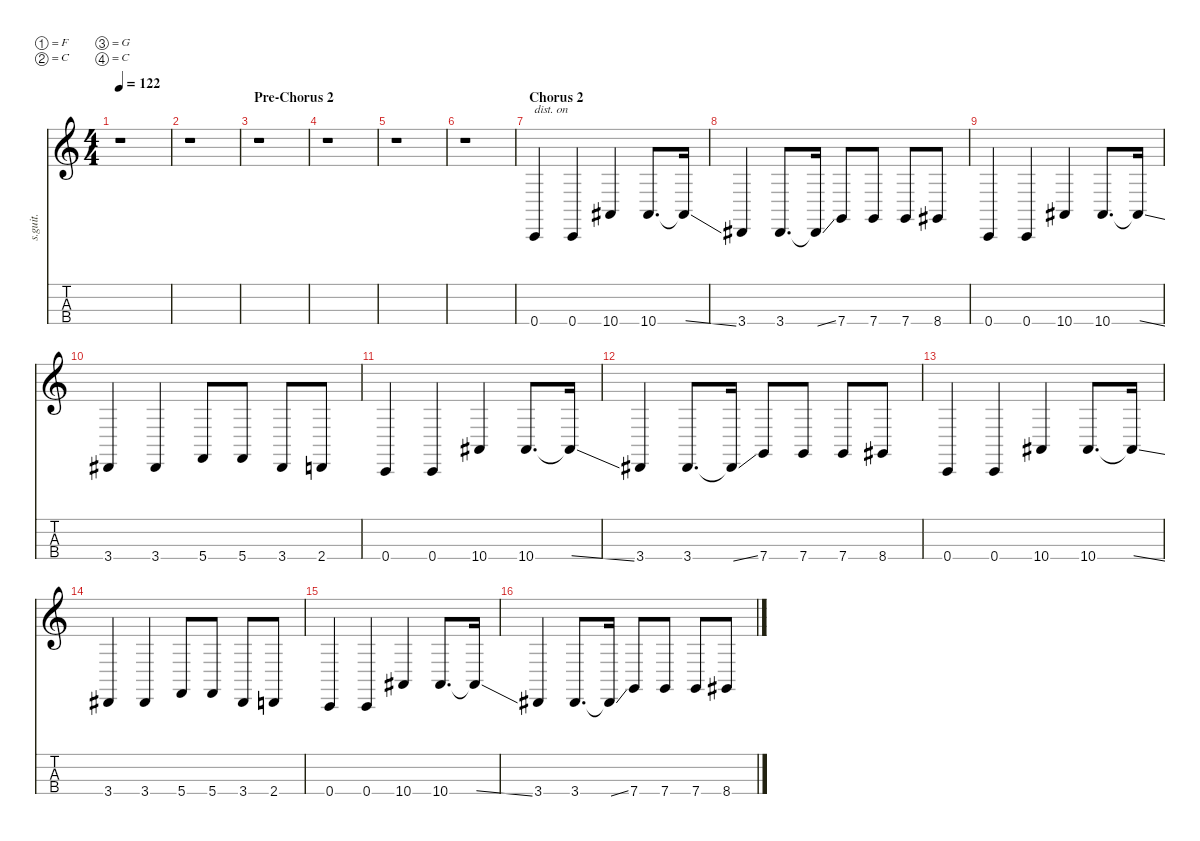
\defaultSystemsLayout 4
\hideDynamics
\bracketExtendMode nobrackets
\track ("Brad Walst" "s.guit.") {instrument lead5charang}
\staff {score tabs}
\tuning (F2 C2 G1 C1)
\displaytranspose 12
\ts (4 4)
\tempo 122
\clef g2
\ks c
r.1{dy f} |
r.1 |
\section ("" "Pre-Chorus 2")
r.1 |
r.1 |
r.1 |
r.1 |
\section ("" "Chorus 2")
0.4.4{txt "dist. on" lyrics (0 "") lyrics (1 "") lyrics (2 "") lyrics (3 "") lyrics (4 "")} 0.4.4{lyrics (0 "") lyrics (1 "") lyrics (2 "") lyrics (3 "") lyrics (4 "")} 10.4{acc #}.4{lyrics (0 "") lyrics (1 "") lyrics (2 "") lyrics (3 "") lyrics (4 "")} 10.4{acc #}.8{d lyrics (0 "") lyrics (1 "") lyrics (2 "") lyrics (3 "") lyrics (4 "")} 10.4{ss t acc #}.16{lyrics (0 "") lyrics (1 "") lyrics (2 "") lyrics (3 "") lyrics (4 "")} |
3.4{acc #}.4{lyrics (0 "") lyrics (1 "") lyrics (2 "") lyrics (3 "") lyrics (4 "")} 3.4{acc #}.8{d lyrics (0 "") lyrics (1 "") lyrics (2 "") lyrics (3 "") lyrics (4 "")} 3.4{ss t acc #}.16{lyrics (0 "") lyrics (1 "") lyrics (2 "") lyrics (3 "") lyrics (4 "")} 7.4.8{lyrics (0 "") lyrics (1 "") lyrics (2 "") lyrics (3 "") lyrics (4 "")} 7.4.8{lyrics (0 "") lyrics (1 "") lyrics (2 "") lyrics (3 "") lyrics (4 "")} 7.4.8{lyrics (0 "") lyrics (1 "") lyrics (2 "") lyrics (3 "") lyrics (4 "")} 8.4{acc #}.8{lyrics (0 "") lyrics (1 "") lyrics (2 "") lyrics (3 "") lyrics (4 "")} |
0.4.4{lyrics (0 "") lyrics (1 "") lyrics (2 "") lyrics (3 "") lyrics (4 "")} 0.4.4{lyrics (0 "") lyrics (1 "") lyrics (2 "") lyrics (3 "") lyrics (4 "")} 10.4{acc #}.4{lyrics (0 "") lyrics (1 "") lyrics (2 "") lyrics (3 "") lyrics (4 "")} 10.4{acc #}.8{d lyrics (0 "") lyrics (1 "") lyrics (2 "") lyrics (3 "") lyrics (4 "")} 10.4{ss t acc #}.16{lyrics (0 "") lyrics (1 "") lyrics (2 "") lyrics (3 "") lyrics (4 "")} |
3.4{acc #}.4{lyrics (0 "") lyrics (1 "") lyrics (2 "") lyrics (3 "") lyrics (4 "")} 3.4{acc #}.4{lyrics (0 "") lyrics (1 "") lyrics (2 "") lyrics (3 "") lyrics (4 "")} 5.4.8{lyrics (0 "") lyrics (1 "") lyrics (2 "") lyrics (3 "") lyrics (4 "")} 5.4.8{lyrics (0 "") lyrics (1 "") lyrics (2 "") lyrics (3 "") lyrics (4 "")} 3.4{acc #}.8{lyrics (0 "") lyrics (1 "") lyrics (2 "") lyrics (3 "") lyrics (4 "")} 2.4.8{lyrics (0 "") lyrics (1 "") lyrics (2 "") lyrics (3 "") lyrics (4 "")} |
0.4.4{lyrics (0 "") lyrics (1 "") lyrics (2 "") lyrics (3 "") lyrics (4 "")} 0.4.4{lyrics (0 "") lyrics (1 "") lyrics (2 "") lyrics (3 "") lyrics (4 "")} 10.4{acc #}.4{lyrics (0 "") lyrics (1 "") lyrics (2 "") lyrics (3 "") lyrics (4 "")} 10.4{acc #}.8{d lyrics (0 "") lyrics (1 "") lyrics (2 "") lyrics (3 "") lyrics (4 "")} 10.4{ss t acc #}.16{lyrics (0 "") lyrics (1 "") lyrics (2 "") lyrics (3 "") lyrics (4 "")} |
3.4{acc #}.4{lyrics (0 "") lyrics (1 "") lyrics (2 "") lyrics (3 "") lyrics (4 "")} 3.4{acc #}.8{d lyrics (0 "") lyrics (1 "") lyrics (2 "") lyrics (3 "") lyrics (4 "")} 3.4{ss t acc #}.16{lyrics (0 "") lyrics (1 "") lyrics (2 "") lyrics (3 "") lyrics (4 "")} 7.4.8{lyrics (0 "") lyrics (1 "") lyrics (2 "") lyrics (3 "") lyrics (4 "")} 7.4.8{lyrics (0 "") lyrics (1 "") lyrics (2 "") lyrics (3 "") lyrics (4 "")} 7.4.8{lyrics (0 "") lyrics (1 "") lyrics (2 "") lyrics (3 "") lyrics (4 "")} 8.4{acc #}.8{lyrics (0 "") lyrics (1 "") lyrics (2 "") lyrics (3 "") lyrics (4 "")} |
0.4.4{lyrics (0 "") lyrics (1 "") lyrics (2 "") lyrics (3 "") lyrics (4 "")} 0.4.4{lyrics (0 "") lyrics (1 "") lyrics (2 "") lyrics (3 "") lyrics (4 "")} 10.4{acc #}.4{lyrics (0 "") lyrics (1 "") lyrics (2 "") lyrics (3 "") lyrics (4 "")} 10.4{acc #}.8{d lyrics (0 "") lyrics (1 "") lyrics (2 "") lyrics (3 "") lyrics (4 "")} 10.4{ss t acc #}.16{lyrics (0 "") lyrics (1 "") lyrics (2 "") lyrics (3 "") lyrics (4 "")} |
3.4{acc #}.4{lyrics (0 "") lyrics (1 "") lyrics (2 "") lyrics (3 "") lyrics (4 "")} 3.4{acc #}.4{lyrics (0 "") lyrics (1 "") lyrics (2 "") lyrics (3 "") lyrics (4 "")} 5.4.8{lyrics (0 "") lyrics (1 "") lyrics (2 "") lyrics (3 "") lyrics (4 "")} 5.4.8{lyrics (0 "") lyrics (1 "") lyrics (2 "") lyrics (3 "") lyrics (4 "")} 3.4{acc #}.8{lyrics (0 "") lyrics (1 "") lyrics (2 "") lyrics (3 "") lyrics (4 "")} 2.4.8{lyrics (0 "") lyrics (1 "") lyrics (2 "") lyrics (3 "") lyrics (4 "")} |
0.4.4{lyrics (0 "") lyrics (1 "") lyrics (2 "") lyrics (3 "") lyrics (4 "")} 0.4.4{lyrics (0 "") lyrics (1 "") lyrics (2 "") lyrics (3 "") lyrics (4 "")} 10.4{acc #}.4{lyrics (0 "") lyrics (1 "") lyrics (2 "") lyrics (3 "") lyrics (4 "")} 10.4{acc #}.8{d lyrics (0 "") lyrics (1 "") lyrics (2 "") lyrics (3 "") lyrics (4 "")} 10.4{ss t acc #}.16{lyrics (0 "") lyrics (1 "") lyrics (2 "") lyrics (3 "") lyrics (4 "")} |
3.4{acc #}.4{lyrics (0 "") lyrics (1 "") lyrics (2 "") lyrics (3 "") lyrics (4 "")} 3.4{acc #}.8{d lyrics (0 "") lyrics (1 "") lyrics (2 "") lyrics (3 "") lyrics (4 "")} 3.4{ss t acc #}.16{lyrics (0 "") lyrics (1 "") lyrics (2 "") lyrics (3 "") lyrics (4 "")} 7.4.8{lyrics (0 "") lyrics (1 "") lyrics (2 "") lyrics (3 "") lyrics (4 "")} 7.4.8{lyrics (0 "") lyrics (1 "") lyrics (2 "") lyrics (3 "") lyrics (4 "")} 7.4.8{lyrics (0 "") lyrics (1 "") lyrics (2 "") lyrics (3 "") lyrics (4 "")} 8.4{acc #}.8{lyrics (0 "") lyrics (1 "") lyrics (2 "") lyrics (3 "") lyrics (4 "")}
